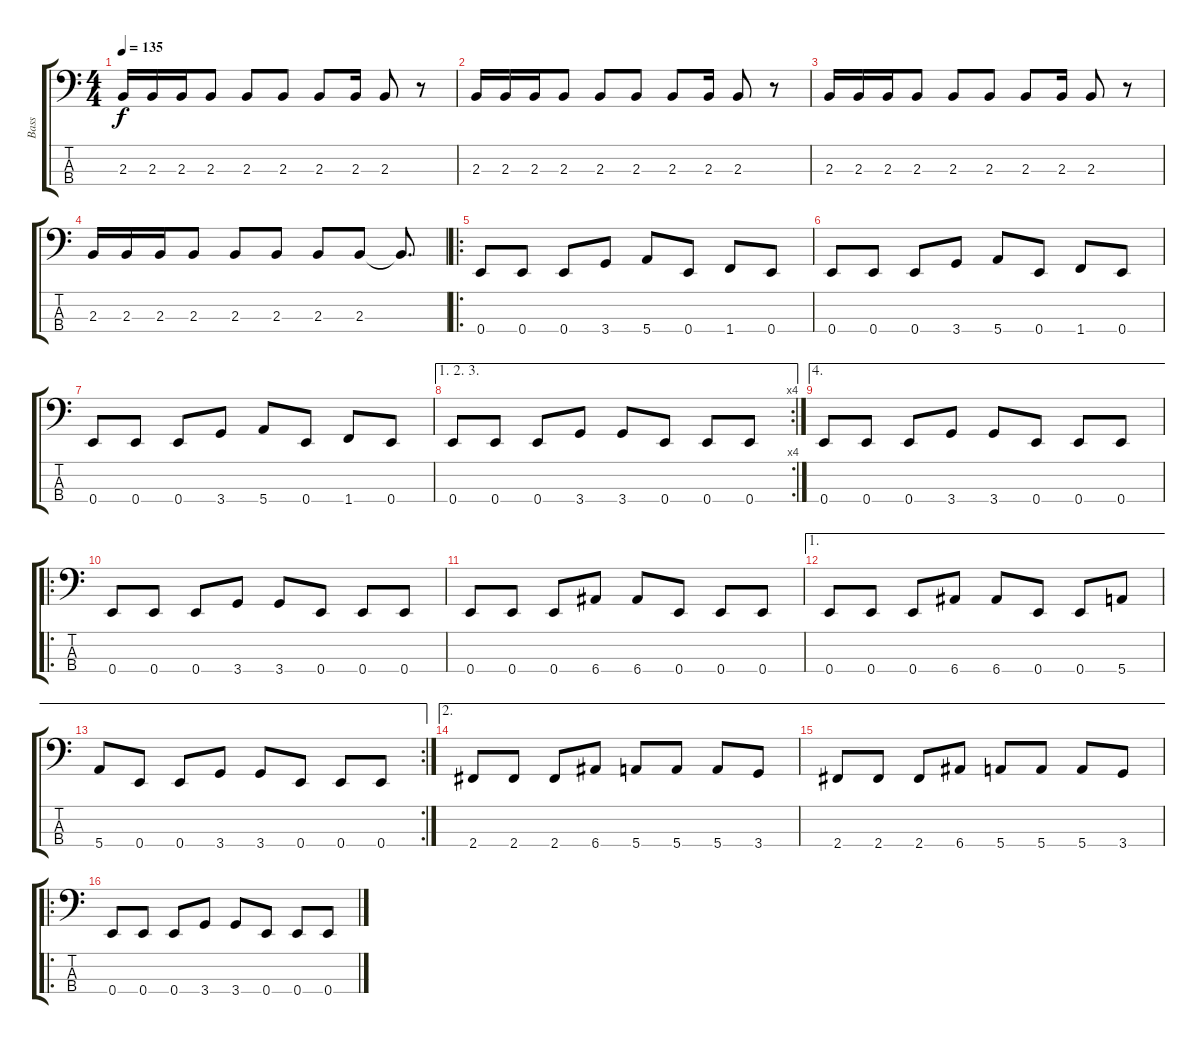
\track ("Bass" "Bass") {instrument electricbassfinger}
\staff {score tabs}
\tuning (G2 D2 A1 E1) {hide}
\ts (4 4)
\tempo 135
\clef f4
\ks c
2.3.16{dy f instrument electricbassfinger} 2.3.16 2.3.16 2.3.8 2.3.8 2.3.8 2.3.8 2.3.16 2.3.8 r.8 |
2.3.16 2.3.16 2.3.16 2.3.8 2.3.8 2.3.8 2.3.8 2.3.16 2.3.8 r.8 |
2.3.16 2.3.16 2.3.16 2.3.8 2.3.8 2.3.8 2.3.8 2.3.16 2.3.8 r.8 |
2.3.16 2.3.16 2.3.16 2.3.8 2.3.8 2.3.8 2.3.8 2.3.8 2.3{t}.8{d} |
\ro
0.4.8 0.4.8 0.4.8 3.4.8 5.4.8 0.4.8 1.4.8 0.4.8 |
0.4.8 0.4.8 0.4.8 3.4.8 5.4.8 0.4.8 1.4.8 0.4.8 |
0.4.8 0.4.8 0.4.8 3.4.8 5.4.8 0.4.8 1.4.8 0.4.8 |
\ae (1 2 3)
\rc 4
0.4.8 0.4.8 0.4.8 3.4.8 3.4.8 0.4.8 0.4.8 0.4.8 |
\ae 4
0.4.8 0.4.8 0.4.8 3.4.8 3.4.8 0.4.8 0.4.8 0.4.8 |
\ro
0.4.8 0.4.8 0.4.8 3.4.8 3.4.8 0.4.8 0.4.8 0.4.8 |
0.4.8 0.4.8 0.4.8 6.4.8 6.4.8 0.4.8 0.4.8 0.4.8 |
\ae 1
0.4.8 0.4.8 0.4.8 6.4.8 6.4.8 0.4.8 0.4.8 5.4.8 |
\ae 1
\rc 2
5.4.8 0.4.8 0.4.8 3.4.8 3.4.8 0.4.8 0.4.8 0.4.8 |
\ae 2
2.4.8 2.4.8 2.4.8 6.4.8 5.4.8 5.4.8 5.4.8 3.4.8 |
\ae 2
2.4.8 2.4.8 2.4.8 6.4.8 5.4.8 5.4.8 5.4.8 3.4.8 |
\ro
0.4.8 0.4.8 0.4.8 3.4.8 3.4.8 0.4.8 0.4.8 0.4.8
